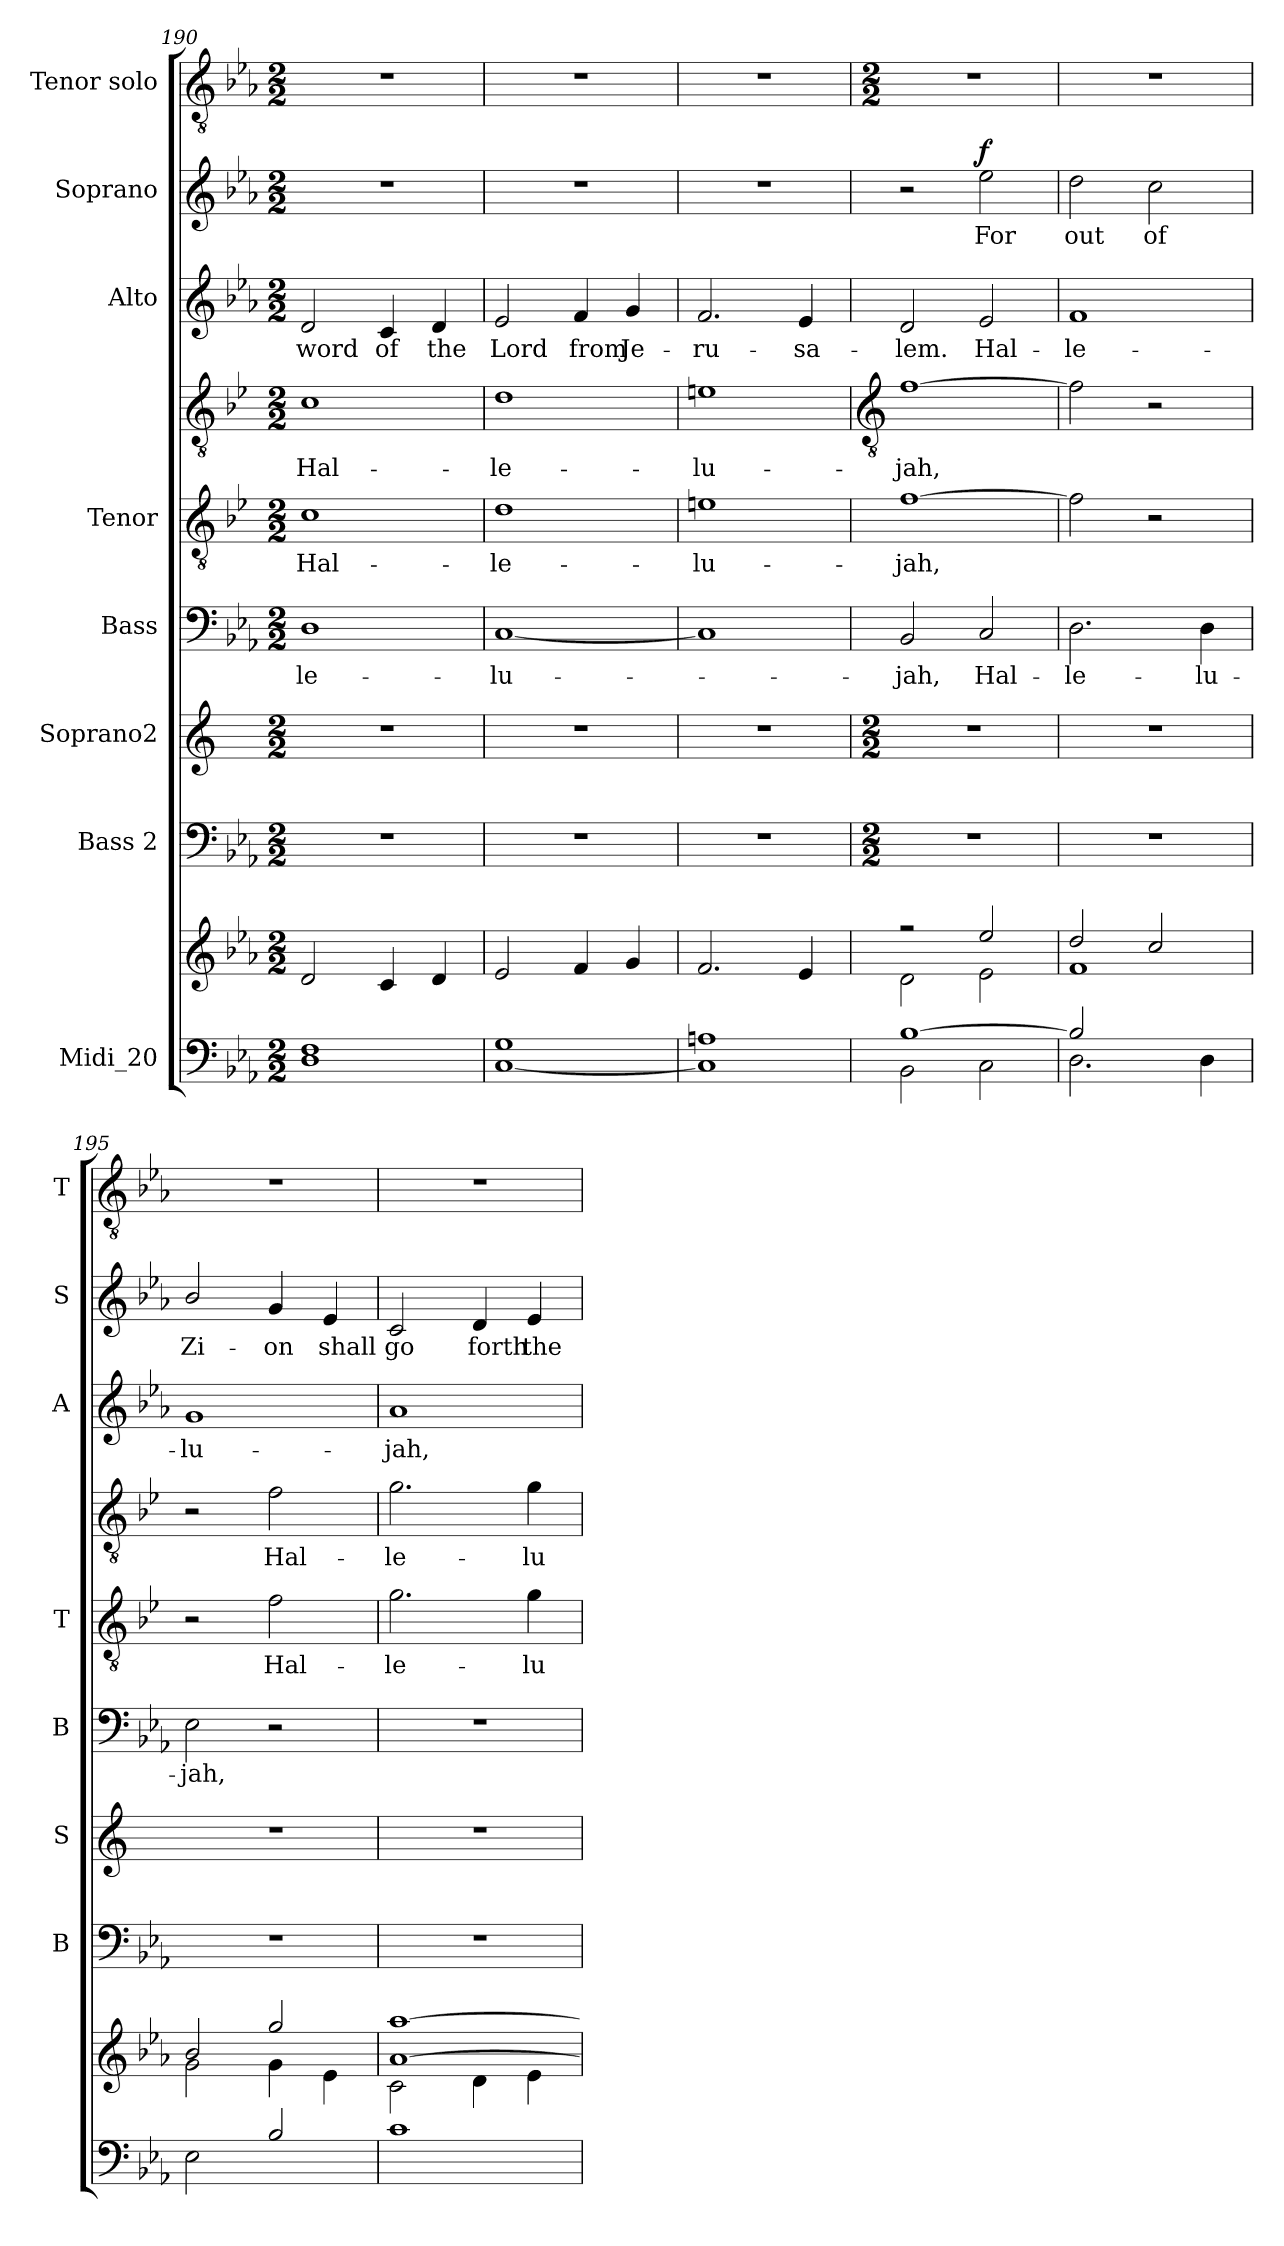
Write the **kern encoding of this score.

**kern	**kern	**kern	**kern	**kern	**text	**kern	**text	**kern	**text	**kern	**text	**kern	**text	**dynam	**kern
*part8	*part8	*part7	*part6	*part5	*part5	*part4	*part4	*part4	*part4	*part3	*part3	*part2	*part2	*part2	*part1
*staff10	*staff9	*staff8	*staff7	*staff6	*staff6	*staff5	*staff5	*staff4	*staff4	*staff3	*staff3	*staff2	*staff2	*staff2	*staff1
*I"Midi_20	*	*I"Bass 2	*I"Soprano2	*I"Bass	*	*I"Tenor	*	*	*	*I"Alto	*	*I"Soprano	*	*	*I"Tenor solo
*	*	*I'B	*I'S	*I'B	*	*I'T	*	*	*	*I'A	*	*I'S	*	*	*I'T
*clefF4	*clefG2	*clefF4	*clefG2	*clefF4	*	*clefGv2	*	*clefGv2	*	*clefG2	*	*clefG2	*	*	*clefGv2
*	*	*	*	*	*	*ITrd4c7	*	*ITrd4c7	*	*	*	*	*	*	*
*k[b-e-a-]	*k[b-e-a-]	*k[b-e-a-]	*k[]	*k[b-e-a-]	*	*k[b-e-a-]	*	*k[b-e-a-]	*	*k[b-e-a-]	*	*k[b-e-a-]	*	*	*k[b-e-a-]
*E-:	*E-:	*E-:	*C:	*E-:	*	*E-:	*	*E-:	*	*E-:	*	*E-:	*	*	*E-:
*M2/2	*M2/2	*M2/2	*M2/2	*M2/2	*	*M2/2	*	*M2/2	*	*M2/2	*	*M2/2	*	*	*M2/2
=190	=190	=190	=190	=190	=190	=190	=190	=190	=190	=190	=190	=190	=190	=190	=190
*^	*	*	*	*	*	*	*	*	*	*	*	*	*	*	*
!	!	!	!	!	!	!LO:LY:b	!	!LO:LY:b	!	!LO:LY:b	!	!LO:LY:b	!	!	!	!
1D/ 1F/	1ryy	2d	1r	1r	1D	-le-	1F	Hal-	1F	Hal-	2d	word	1r	.	.	1r
!	!	!	!	!	!	!	!	!	!	!	!	!LO:LY:b	!	!	!	!
.	.	4c	.	.	.	.	.	.	.	.	4c	of	.	.	.	.
!	!	!	!	!	!	!	!	!	!	!	!	!LO:LY:b	!	!	!	!
.	.	4d	.	.	.	.	.	.	.	.	4d	the	.	.	.	.
=191	=191	=191	=191	=191	=191	=191	=191	=191	=191	=191	=191	=191	=191	=191	=191	=191
!	!	!	!	!	!	!LO:LY:b	!	!LO:LY:b	!	!LO:LY:b	!	!LO:LY:b	!	!	!	!
1G/	[1C\	2e-	1r	1r	[1C	-lu-	1G	-le-	1G	-le-	2e-	Lord	1r	.	.	1r
!	!	!	!	!	!	!	!	!	!	!	!	!LO:LY:b	!	!	!	!
.	.	4f	.	.	.	.	.	.	.	.	4f	from	.	.	.	.
!	!	!	!	!	!	!	!	!	!	!	!	!LO:LY:b	!	!	!	!
.	.	4g	.	.	.	.	.	.	.	.	4g	Je-	.	.	.	.
=192	=192	=192	=192	=192	=192	=192	=192	=192	=192	=192	=192	=192	=192	=192	=192	=192
!	!	!	!	!	!	!	!	!LO:LY:b	!	!LO:LY:b	!	!LO:LY:b	!	!	!	!
1An/	1C\]	2.f	1r	1r	1C]	.	1An	-lu-	1An	-lu-	2.f	-ru-	1r	.	.	1r
!	!	!	!	!	!	!	!	!	!	!	!	!LO:LY:b	!	!	!	!
.	.	4e-	.	.	.	.	.	.	.	.	4e-	-sa-	.	.	.	.
!!LO:LB:g=z
=193	=193	=193	=193	=193	=193	=193	=193	=193	=193	=193	=193	=193	=193	=193	=193	=193
*	*	*	*	*	*	*	*	*	*clefGv2	*	*	*	*	*	*	*
*	*	*	*M2/2	*M2/2	*	*	*	*	*	*	*	*	*	*	*	*M2/2
*	*	*^	*	*	*	*	*	*	*	*	*	*	*	*	*	*
!	!	!	!	!	!	!	!LO:LY:b	!	!LO:LY:b	!	!LO:LY:b	!	!LO:LY:b	!	!	!	!
[1B-/	2BB-\	2r	2d\	1r	1r	2BB-	jah,	[1B-	-jah,	[1B-	-jah,	2d	-lem.	2r	.	.	1r
!	!	!	!	!	!	!	!LO:LY:b	!	!	!	!	!	!LO:LY:b	!	!LO:LY:b	!LO:DY:b	!
.	2C\	2ee-/	2e-\	.	.	2C	Hal-	.	.	.	.	2e-	Hal-	2ee-	For	f	.
=194	=194	=194	=194	=194	=194	=194	=194	=194	=194	=194	=194	=194	=194	=194	=194	=194	=194
!	!	!	!	!	!	!	!LO:LY:b	!	!	!	!	!	!LO:LY:b	!	!LO:LY:b	!	!
2B-/]	2.D\	2dd/	1f\	1r	1r	2.D	-le-	2B-]	.	2B-]	.	1f	-le-	2dd	out	.	1r
!	!	!	!	!	!	!	!	!	!	!	!	!	!	!	!LO:LY:b	!	!
2ryy	.	2cc/	.	.	.	.	.	2r	.	2r	.	.	.	2cc	of	.	.
!	!	!	!	!	!	!	!LO:LY:b	!	!	!	!	!	!	!	!	!	!
.	4D\	.	.	.	.	4D	-lu-	.	.	.	.	.	.	.	.	.	.
=195	=195	=195	=195	=195	=195	=195	=195	=195	=195	=195	=195	=195	=195	=195	=195	=195	=195
!	!	!	!	!	!	!	!LO:LY:b	!	!	!	!	!	!LO:LY:b	!	!LO:LY:b	!	!
2ryy	2E-\	2b-/	2g\	1r	1r	2E-	-jah,	2r	.	2r	.	1g	-lu-	2b-/	Zi-	.	1r
!	!	!	!	!	!	!	!	!	!LO:LY:b	!	!LO:LY:b	!	!	!	!LO:LY:b	!	!
2B-/	2ryy	2gg/	4g\	.	.	2r	.	2B-	Hal-	2B-	Hal-	.	.	4g	-on	.	.
!	!	!	!	!	!	!	!	!	!	!	!	!	!	!	!LO:LY:b	!	!
.	.	.	4e-\	.	.	.	.	.	.	.	.	.	.	4e-	shall	.	.
=196	=196	=196	=196	=196	=196	=196	=196	=196	=196	=196	=196	=196	=196	=196	=196	=196	=196
!	!	!	!	!	!	!	!	!	!LO:LY:b	!	!LO:LY:b	!	!LO:LY:b	!	!LO:LY:b	!	!
1c/	1ryy	[1a-/ [1aa-/	2c\	1r	1r	1r	.	2.c	-le-	2.c	-le-	1a-	-jah,	2c	go	.	1r
!	!	!	!	!	!	!	!	!	!	!	!	!	!	!	!LO:LY:b	!	!
.	.	.	4d\	.	.	.	.	.	.	.	.	.	.	4d	forth	.	.
!	!	!	!	!	!	!	!	!	!LO:LY:b	!	!LO:LY:b	!	!	!	!LO:LY:b	!	!
.	.	.	4e-\	.	.	.	.	4c	-lu-	4c	-lu-	.	.	4e-	the	.	.
*v	*v	*	*	*	*	*	*	*	*	*	*	*	*	*	*	*	*
*	*v	*v	*	*	*	*	*	*	*	*	*	*	*	*	*	*
=	=	=	=	=	=	=	=	=	=	=	=	=	=	=	=
*-	*-	*-	*-	*-	*-	*-	*-	*-	*-	*-	*-	*-	*-	*-	*-
